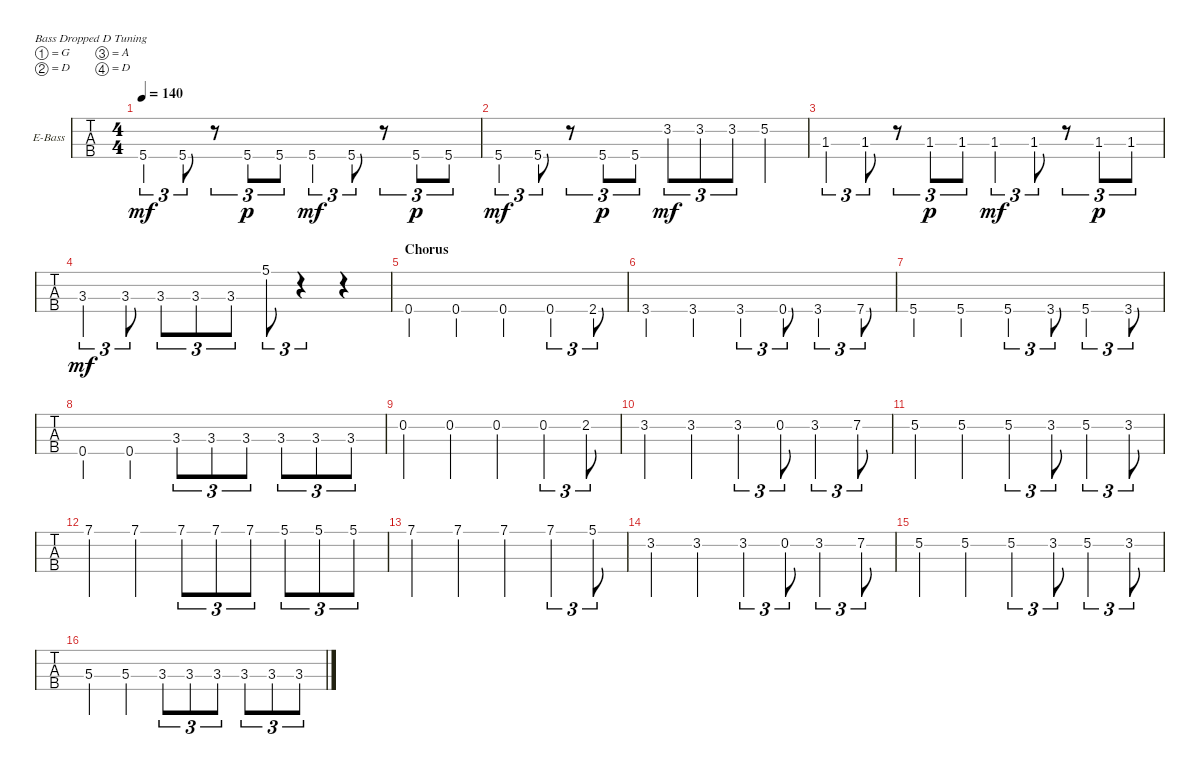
\defaultSystemsLayout 4
\bracketExtendMode groupsimilarinstruments
\multiBarRest
\firstSystemTrackNameOrientation horizontal
\otherSystemsTrackNameOrientation horizontal
\track ("Cole Train" "E-Bass") {instrument electricbassfinger}
\staff {tabs}
\tuning (G2 D2 A1 D1)
\ts (4 4)
\tempo 140
\clef g2
\ks c
5.4.4{tu (3 2) dy mf} 5.4.8{tu (3 2)} r.8{tu (3 2)} 5.4.8{tu (3 2) dy p} 5.4.8{tu (3 2)} 5.4.4{tu (3 2) dy mf} 5.4.8{tu (3 2)} r.8{tu (3 2)} 5.4.8{tu (3 2) dy p} 5.4.8{tu (3 2)} |
5.4.4{tu (3 2) dy mf} 5.4.8{tu (3 2)} r.8{tu (3 2)} 5.4.8{tu (3 2) dy p} 5.4.8{tu (3 2)} 3.2.8{tu (3 2) dy mf} 3.2.8{tu (3 2)} 3.2.8{tu (3 2)} 5.2.4 |
1.3.4{tu (3 2)} 1.3.8{tu (3 2)} r.8{tu (3 2)} 1.3.8{tu (3 2) dy p} 1.3.8{tu (3 2)} 1.3.4{tu (3 2) dy mf} 1.3.8{tu (3 2)} r.8{tu (3 2)} 1.3.8{tu (3 2) dy p} 1.3.8{tu (3 2)} |
3.3.4{tu (3 2) dy mf} 3.3.8{tu (3 2)} 3.3.8{tu (3 2)} 3.3.8{tu (3 2)} 3.3.8{tu (3 2)} 5.1.8{tu (3 2)} r.4{tu (3 2)} r.4 |
\section ("" "Chorus")
\clef f4
0.4.4 0.4.4 0.4.4 0.4.4{tu (3 2)} 2.4.8{tu (3 2)} |
3.4.4 3.4.4 3.4.4{tu (3 2)} 0.4.8{tu (3 2)} 3.4.4{tu (3 2)} 7.4.8{tu (3 2)} |
5.4.4 5.4.4 5.4.4{tu (3 2)} 3.4.8{tu (3 2)} 5.4.4{tu (3 2)} 3.4.8{tu (3 2)} |
0.4.4 0.4.4 3.3.8{tu (3 2)} 3.3.8{tu (3 2)} 3.3.8{tu (3 2)} 3.3.8{tu (3 2)} 3.3.8{tu (3 2)} 3.3.8{tu (3 2)} |
0.2.4 0.2.4 0.2.4 0.2.4{tu (3 2)} 2.2.8{tu (3 2)} |
3.2.4 3.2.4 3.2.4{tu (3 2)} 0.2.8{tu (3 2)} 3.2.4{tu (3 2)} 7.2.8{tu (3 2)} |
5.2.4 5.2.4 5.2.4{tu (3 2)} 3.2.8{tu (3 2)} 5.2.4{tu (3 2)} 3.2.8{tu (3 2)} |
7.1.4 7.1.4 7.1.8{tu (3 2)} 7.1.8{tu (3 2)} 7.1.8{tu (3 2)} 5.1.8{tu (3 2)} 5.1.8{tu (3 2)} 5.1.8{tu (3 2)} |
7.1.4 7.1.4 7.1.4 7.1.4{tu (3 2)} 5.1.8{tu (3 2)} |
3.2.4 3.2.4 3.2.4{tu (3 2)} 0.2.8{tu (3 2)} 3.2.4{tu (3 2)} 7.2.8{tu (3 2)} |
5.2.4 5.2.4 5.2.4{tu (3 2)} 3.2.8{tu (3 2)} 5.2.4{tu (3 2)} 3.2.8{tu (3 2)} |
5.3.4 5.3.4 3.3.8{tu (3 2)} 3.3.8{tu (3 2)} 3.3.8{tu (3 2)} 3.3.8{tu (3 2)} 3.3.8{tu (3 2)} 3.3.8{tu (3 2)}
